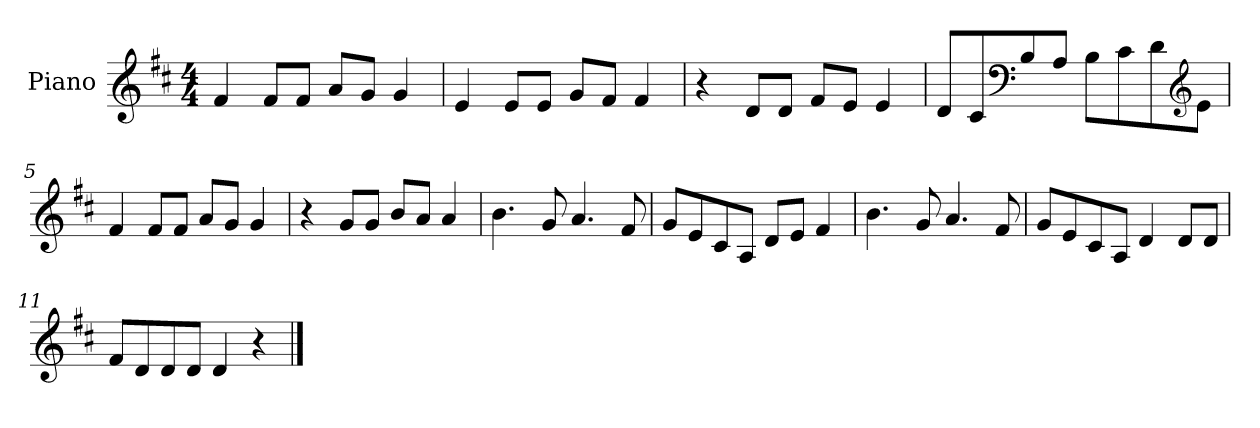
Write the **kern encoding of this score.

**kern
*part1
*staff1
*I"Piano
*I'Pno.
*clefG2
*k[f#c#]
*M4/4
*MM120
=1
4f#/
8f#/L
8f#/J
8a/L
8g/J
4g/
=2
4e/
8e/L
8e/J
8g/L
8f#/J
4f#/
=3
4r
8d/L
8d/J
8f#/L
8e/J
4e/
=4
8d/L
8c#/
*clefF4
8B/
8A/J
8B\L
8c#\
8d\
*clefG2
8e\J
=5
4f#/
8f#/L
8f#/J
8a/L
8g/J
4g/
=6
4r
8g/L
8g/J
8b/L
8a/J
4a/
!!LO:LB:g=z
=7
4.b\
8g/
4.a/
8f#/
=8
8g/L
8e/
8c#/
8A/J
8d/L
8e/J
4f#/
=9
4.b\
8g/
4.a/
8f#/
=10
8g/L
8e/
8c#/
8A/J
4d/
8d/L
8d/J
=11
8f#/L
8d/
8d/
8d/J
4d/
4r
==
*-
